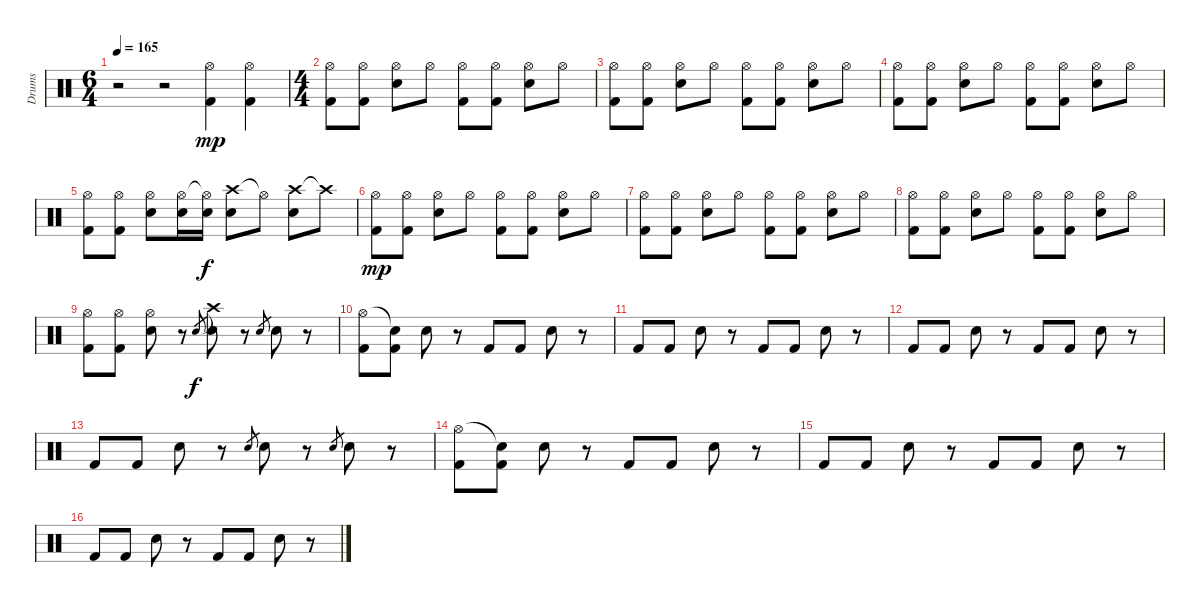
\track ("Drums" "Drums") {instrument percussion}
\staff {score}
\articulation defaults
\ts (6 4)
\tempo 165
\clef neutral
\ks c
r.2{dy mp} r.2 ("Hi-Hat (open)" "Kick (hit) 2").4 ("Hi-Hat (open)" "Kick (hit) 2").4 |
\ts (4 4)
("Hi-Hat (open)" "Kick (hit) 2").8 ("Hi-Hat (open)" "Kick (hit) 2").8 ("Hi-Hat (open)" "Electric Snare (hit)").8 "Hi-Hat (open)".8 ("Hi-Hat (open)" "Kick (hit) 2").8 ("Hi-Hat (open)" "Kick (hit) 2").8 ("Hi-Hat (open)" "Electric Snare (hit)").8 "Hi-Hat (open)".8 |
("Hi-Hat (open)" "Kick (hit) 2").8 ("Hi-Hat (open)" "Kick (hit) 2").8 ("Hi-Hat (open)" "Electric Snare (hit)").8 "Hi-Hat (open)".8 ("Hi-Hat (open)" "Kick (hit) 2").8 ("Hi-Hat (open)" "Kick (hit) 2").8 ("Hi-Hat (open)" "Electric Snare (hit)").8 "Hi-Hat (open)".8 |
("Hi-Hat (open)" "Kick (hit) 2").8 ("Hi-Hat (open)" "Kick (hit) 2").8 ("Hi-Hat (open)" "Electric Snare (hit)").8 "Hi-Hat (open)".8 ("Hi-Hat (open)" "Kick (hit) 2").8 ("Hi-Hat (open)" "Kick (hit) 2").8 ("Hi-Hat (open)" "Electric Snare (hit)").8 "Hi-Hat (open)".8 |
("Hi-Hat (open)" "Kick (hit) 2").8 ("Hi-Hat (open)" "Kick (hit) 2").8 ("Hi-Hat (open)" "Electric Snare (hit)").8 ("Hi-Hat (open)" "Electric Snare (hit)").16 ("Hi-Hat (open)"{t} "Electric Snare (hit)").16{dy f} ("Crash high (hit)" "Electric Snare (hit)").8 "Hi-Hat (open)"{t}.8 ("Crash high (hit)" "Electric Snare (hit)").8 "Crash high (hit)"{t}.8 |
("Hi-Hat (open)" "Kick (hit) 2").8{dy mp} ("Hi-Hat (open)" "Kick (hit) 2").8 ("Hi-Hat (open)" "Electric Snare (hit)").8 "Hi-Hat (open)".8 ("Hi-Hat (open)" "Kick (hit) 2").8 ("Hi-Hat (open)" "Kick (hit) 2").8 ("Hi-Hat (open)" "Electric Snare (hit)").8 "Hi-Hat (open)".8 |
("Hi-Hat (open)" "Kick (hit) 2").8 ("Hi-Hat (open)" "Kick (hit) 2").8 ("Hi-Hat (open)" "Electric Snare (hit)").8 "Hi-Hat (open)".8 ("Hi-Hat (open)" "Kick (hit) 2").8 ("Hi-Hat (open)" "Kick (hit) 2").8 ("Hi-Hat (open)" "Electric Snare (hit)").8 "Hi-Hat (open)".8 |
("Hi-Hat (open)" "Kick (hit) 2").8 ("Hi-Hat (open)" "Kick (hit) 2").8 ("Hi-Hat (open)" "Electric Snare (hit)").8 "Hi-Hat (open)".8 ("Hi-Hat (open)" "Kick (hit) 2").8 ("Hi-Hat (open)" "Kick (hit) 2").8 ("Hi-Hat (open)" "Electric Snare (hit)").8 "Hi-Hat (open)".8 |
("Hi-Hat (open)" "Kick (hit) 2").8 ("Hi-Hat (open)" "Kick (hit) 2").8 ("Hi-Hat (open)" "Electric Snare (hit)").8 r.8 "Electric Snare (hit)".8{gr dy f} ("Crash high (hit)"{t} "Electric Snare (hit)").8 r.8 "Electric Snare (hit)".8{gr} "Electric Snare (hit)".8 r.8 |
("Hi-Hat (open)" "Kick (hit) 2").8 ("Snare (hit)"{t} "Kick (hit) 2").8 "Electric Snare (hit)".8 r.8 "Kick (hit) 2".8 "Kick (hit) 2".8 "Electric Snare (hit)".8 r.8 |
"Kick (hit) 2".8 "Kick (hit) 2".8 "Electric Snare (hit)".8 r.8 "Kick (hit) 2".8 "Kick (hit) 2".8 "Electric Snare (hit)".8 r.8 |
"Kick (hit) 2".8 "Kick (hit) 2".8 "Electric Snare (hit)".8 r.8 "Kick (hit) 2".8 "Kick (hit) 2".8 "Electric Snare (hit)".8 r.8 |
"Kick (hit) 2".8 "Kick (hit) 2".8 "Electric Snare (hit)".8 r.8 "Electric Snare (hit)".8{gr} "Electric Snare (hit)".8 r.8 "Electric Snare (hit)".8{gr} "Electric Snare (hit)".8 r.8 |
("Hi-Hat (open)" "Kick (hit) 2").8 ("Snare (hit)"{t} "Kick (hit) 2").8 "Electric Snare (hit)".8 r.8 "Kick (hit) 2".8 "Kick (hit) 2".8 "Electric Snare (hit)".8 r.8 |
"Kick (hit) 2".8 "Kick (hit) 2".8 "Electric Snare (hit)".8 r.8 "Kick (hit) 2".8 "Kick (hit) 2".8 "Electric Snare (hit)".8 r.8 |
"Kick (hit) 2".8 "Kick (hit) 2".8 "Electric Snare (hit)".8 r.8 "Kick (hit) 2".8 "Kick (hit) 2".8 "Electric Snare (hit)".8 r.8
